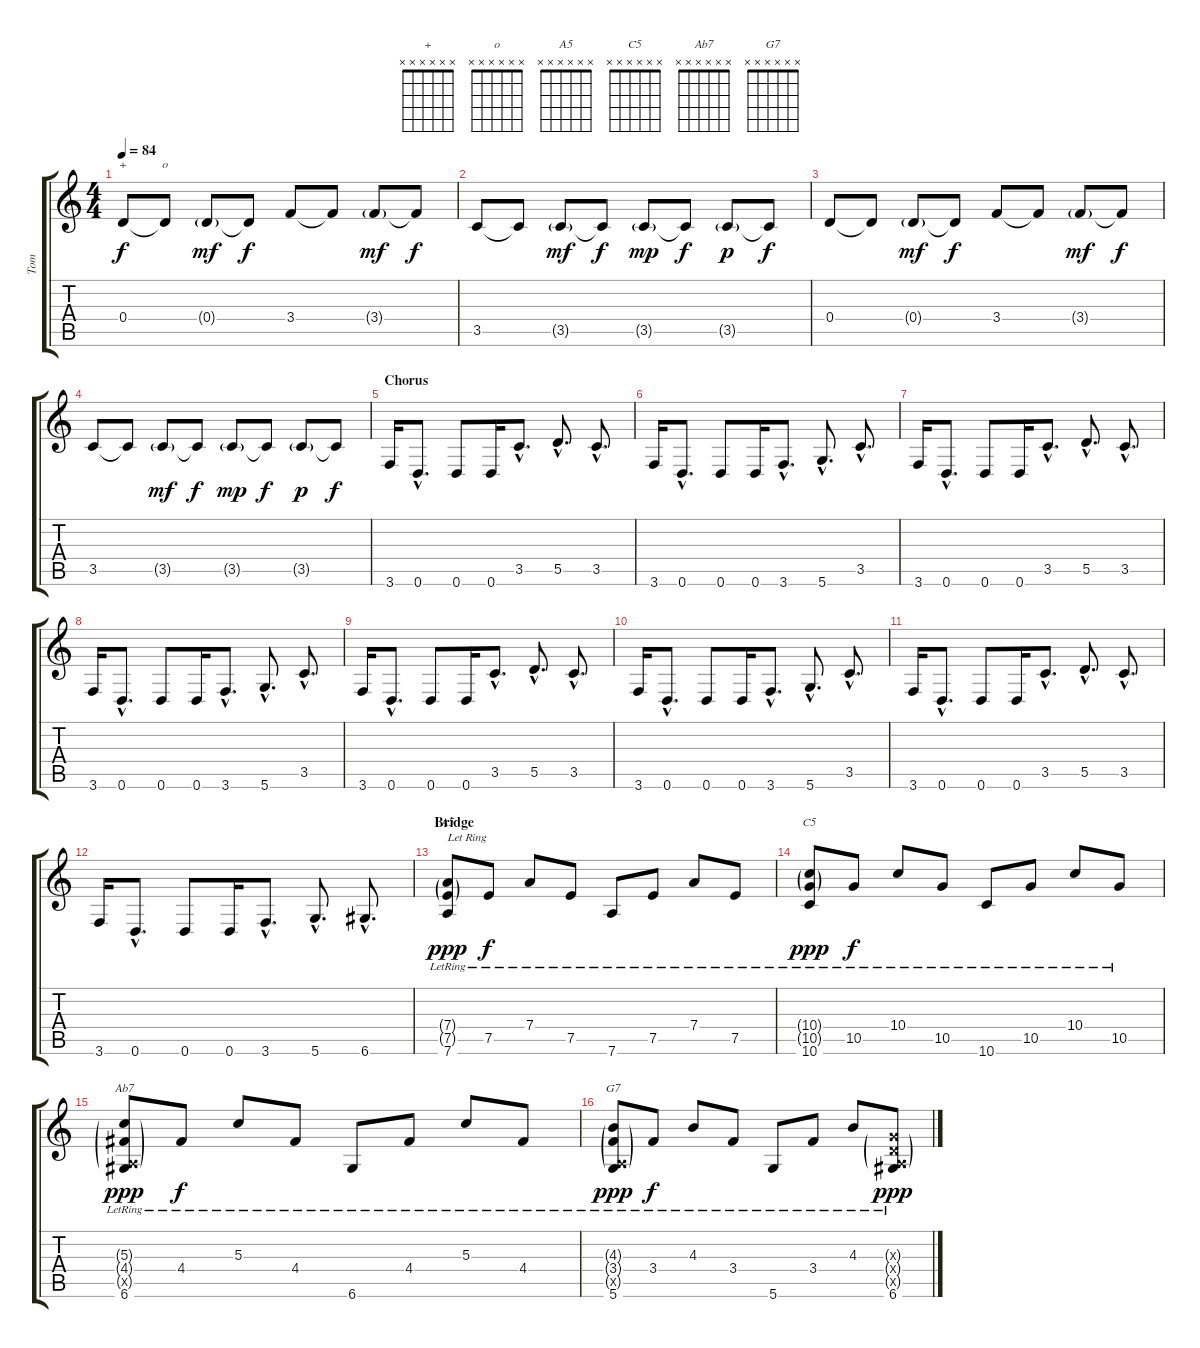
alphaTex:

\track ("Tom" "Tom") {instrument distortionguitar}
\staff {score tabs}
\tuning (E4 B3 G3 D3 A2 D2) {hide}
\chord ("+" x x x x x x)
\chord ("o" x x x x x x)
\chord ("A5" x x x x x x)
\chord ("C5" x x x x x x)
\chord ("Ab7" x x x x x x)
\chord ("G7" x x x x x x)
\ts (4 4)
\tempo 84
\clef g2
\ks c
0.4.8{ch "+" dy f} 0.4{t}.8{ch "o"} 0.4{g}.8{dy mf} 0.4{t}.8{dy f} 3.4.8 3.4{t}.8 3.4{g}.8{dy mf} 3.4{t}.8{dy f} |
3.5.8 3.5{t}.8 3.5{g}.8{dy mf} 3.5{t}.8{dy f} 3.5{g}.8{dy mp} 3.5{t}.8{dy f} 3.5{g}.8{dy p} 3.5{t}.8{dy f} |
0.4.8 0.4{t}.8 0.4{g}.8{dy mf} 0.4{t}.8{dy f} 3.4.8 3.4{t}.8 3.4{g}.8{dy mf} 3.4{t}.8{dy f} |
3.5.8 3.5{t}.8 3.5{g}.8{dy mf} 3.5{t}.8{dy f} 3.5{g}.8{dy mp} 3.5{t}.8{dy f} 3.5{g}.8{dy p} 3.5{t}.8{dy f} |
\section ("" "Chorus")
3.6.16 0.6{hac}.8{d} 0.6.8 0.6.16 3.5{hac}.8{d} 5.5{hac}.8{d} 3.5{hac}.8{d} |
3.6.16 0.6{hac}.8{d} 0.6.8 0.6.16 3.6{hac}.8{d} 5.6{hac}.8{d} 3.5{hac}.8{d} |
3.6.16 0.6{hac}.8{d} 0.6.8 0.6.16 3.5{hac}.8{d} 5.5{hac}.8{d} 3.5{hac}.8{d} |
3.6.16 0.6{hac}.8{d} 0.6.8 0.6.16 3.6{hac}.8{d} 5.6{hac}.8{d} 3.5{hac}.8{d} |
3.6.16 0.6{hac}.8{d} 0.6.8 0.6.16 3.5{hac}.8{d} 5.5{hac}.8{d} 3.5{hac}.8{d} |
3.6.16 0.6{hac}.8{d} 0.6.8 0.6.16 3.6{hac}.8{d} 5.6{hac}.8{d} 3.5{hac}.8{d} |
3.6.16 0.6{hac}.8{d} 0.6.8 0.6.16 3.5{hac}.8{d} 5.5{hac}.8{d} 3.5{hac}.8{d} |
3.6.16 0.6{hac}.8{d} 0.6.8 0.6.16 3.6{hac}.8{d} 5.6{hac}.8{d} 6.6{hac}.8{d} |
\section ("" "Bridge")
(7.4{g} 7.5{g} 7.6{lr}).8{ch "A5" txt "Let Ring" dy ppp} 7.5{lr}.8{dy f} 7.4{lr}.8 7.5{lr}.8 7.6{lr}.8 7.5{lr}.8 7.4{lr}.8 7.5{lr}.8 |
(10.4{g} 10.5{g} 10.6{lr}).8{ch "C5" dy ppp} 10.5{lr}.8{dy f} 10.4{lr}.8 10.5{lr}.8 10.6{lr}.8 10.5{lr}.8 10.4{lr}.8 10.5{lr}.8 |
(5.3{g} 4.4{g} 0.5{g x} 6.6{lr}).8{ch "Ab7" dy ppp} 4.4{lr}.8{dy f} 5.3{lr}.8 4.4{lr}.8 6.6{lr}.8 4.4{lr}.8 5.3{lr}.8 4.4{lr}.8 |
(4.3{g} 3.4{g} 0.5{g x} 5.6{lr}).8{ch "G7" dy ppp} 3.4{lr}.8{dy f} 4.3{lr}.8 3.4{lr}.8 5.6{lr}.8 3.4{lr}.8 4.3{lr}.8 (0.3{g x} 0.4{g x} 0.5{g x} 6.6{lr}).8{dy ppp}
